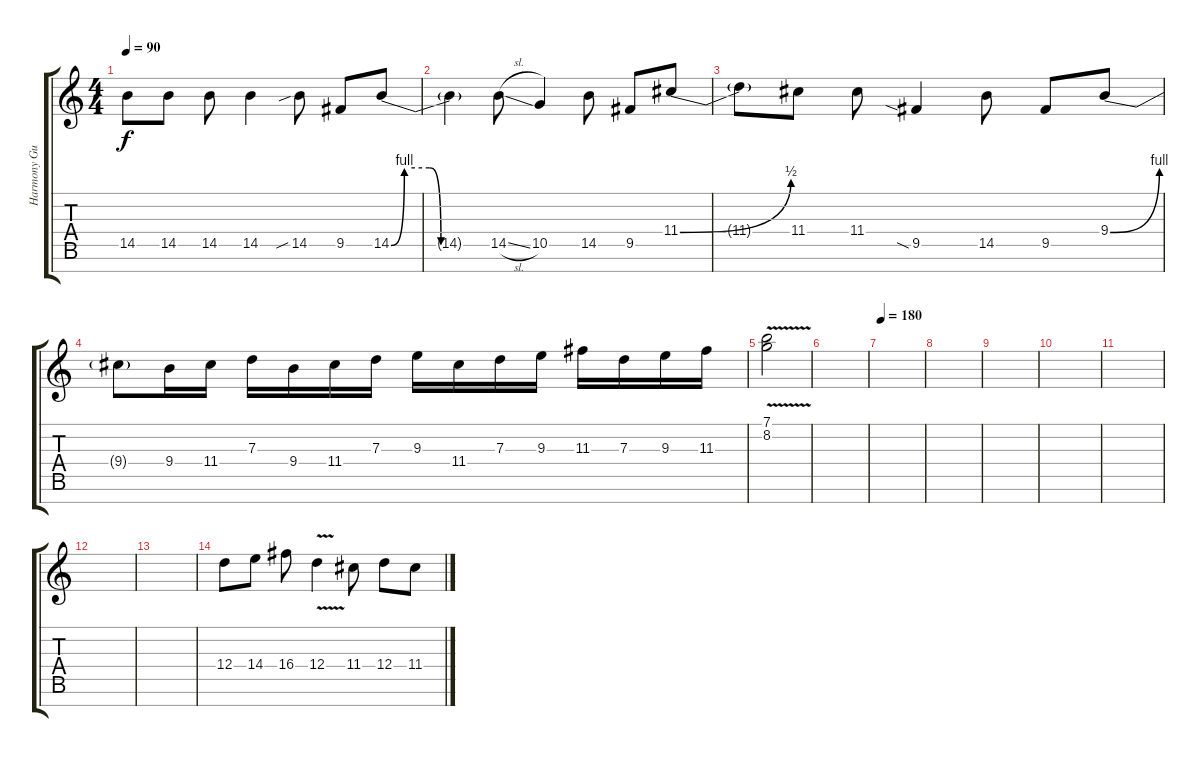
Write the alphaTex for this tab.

\track ("Harmony Guitar" "Harmony Gu") {instrument distortionguitar}
\staff {score tabs}
\tuning (E4 B3 G3 D3 A2 E2 B1) {hide}
\ts (4 4)
\tempo 90
\clef g2
\ks c
14.5.8{dy f} 14.5.8 14.5.8 14.5.4 14.5{sib}.8 9.5.8 14.5{be (custom 0 0 8 4 23 4 30 0 60 0)}.8 |
14.5{t}.4 14.5{sl}.8 10.5.4 14.5.8 9.5.8 11.4{be (bend 0 0 60 2)}.8 |
11.4{t}.8 11.4.8 11.4.8 9.5{sia}.4 14.5.8 9.5.8 9.4{be (bend 0 0 60 4)}.8 |
9.4{t}.8 9.4.16 11.4.16 7.3.16 9.4.16 11.4.16 7.3.16 9.3.16 11.4.16 7.3.16 9.3.16 11.3.16 7.3.16 9.3.16 11.3.16 |
(7.1{v} 8.2{v}).2 |
|
\tempo 180
|
|
|
|
|
|
|
12.4.8 14.4.8 16.4.8 12.4{v}.4 11.4.8 12.4.8 11.4.8
